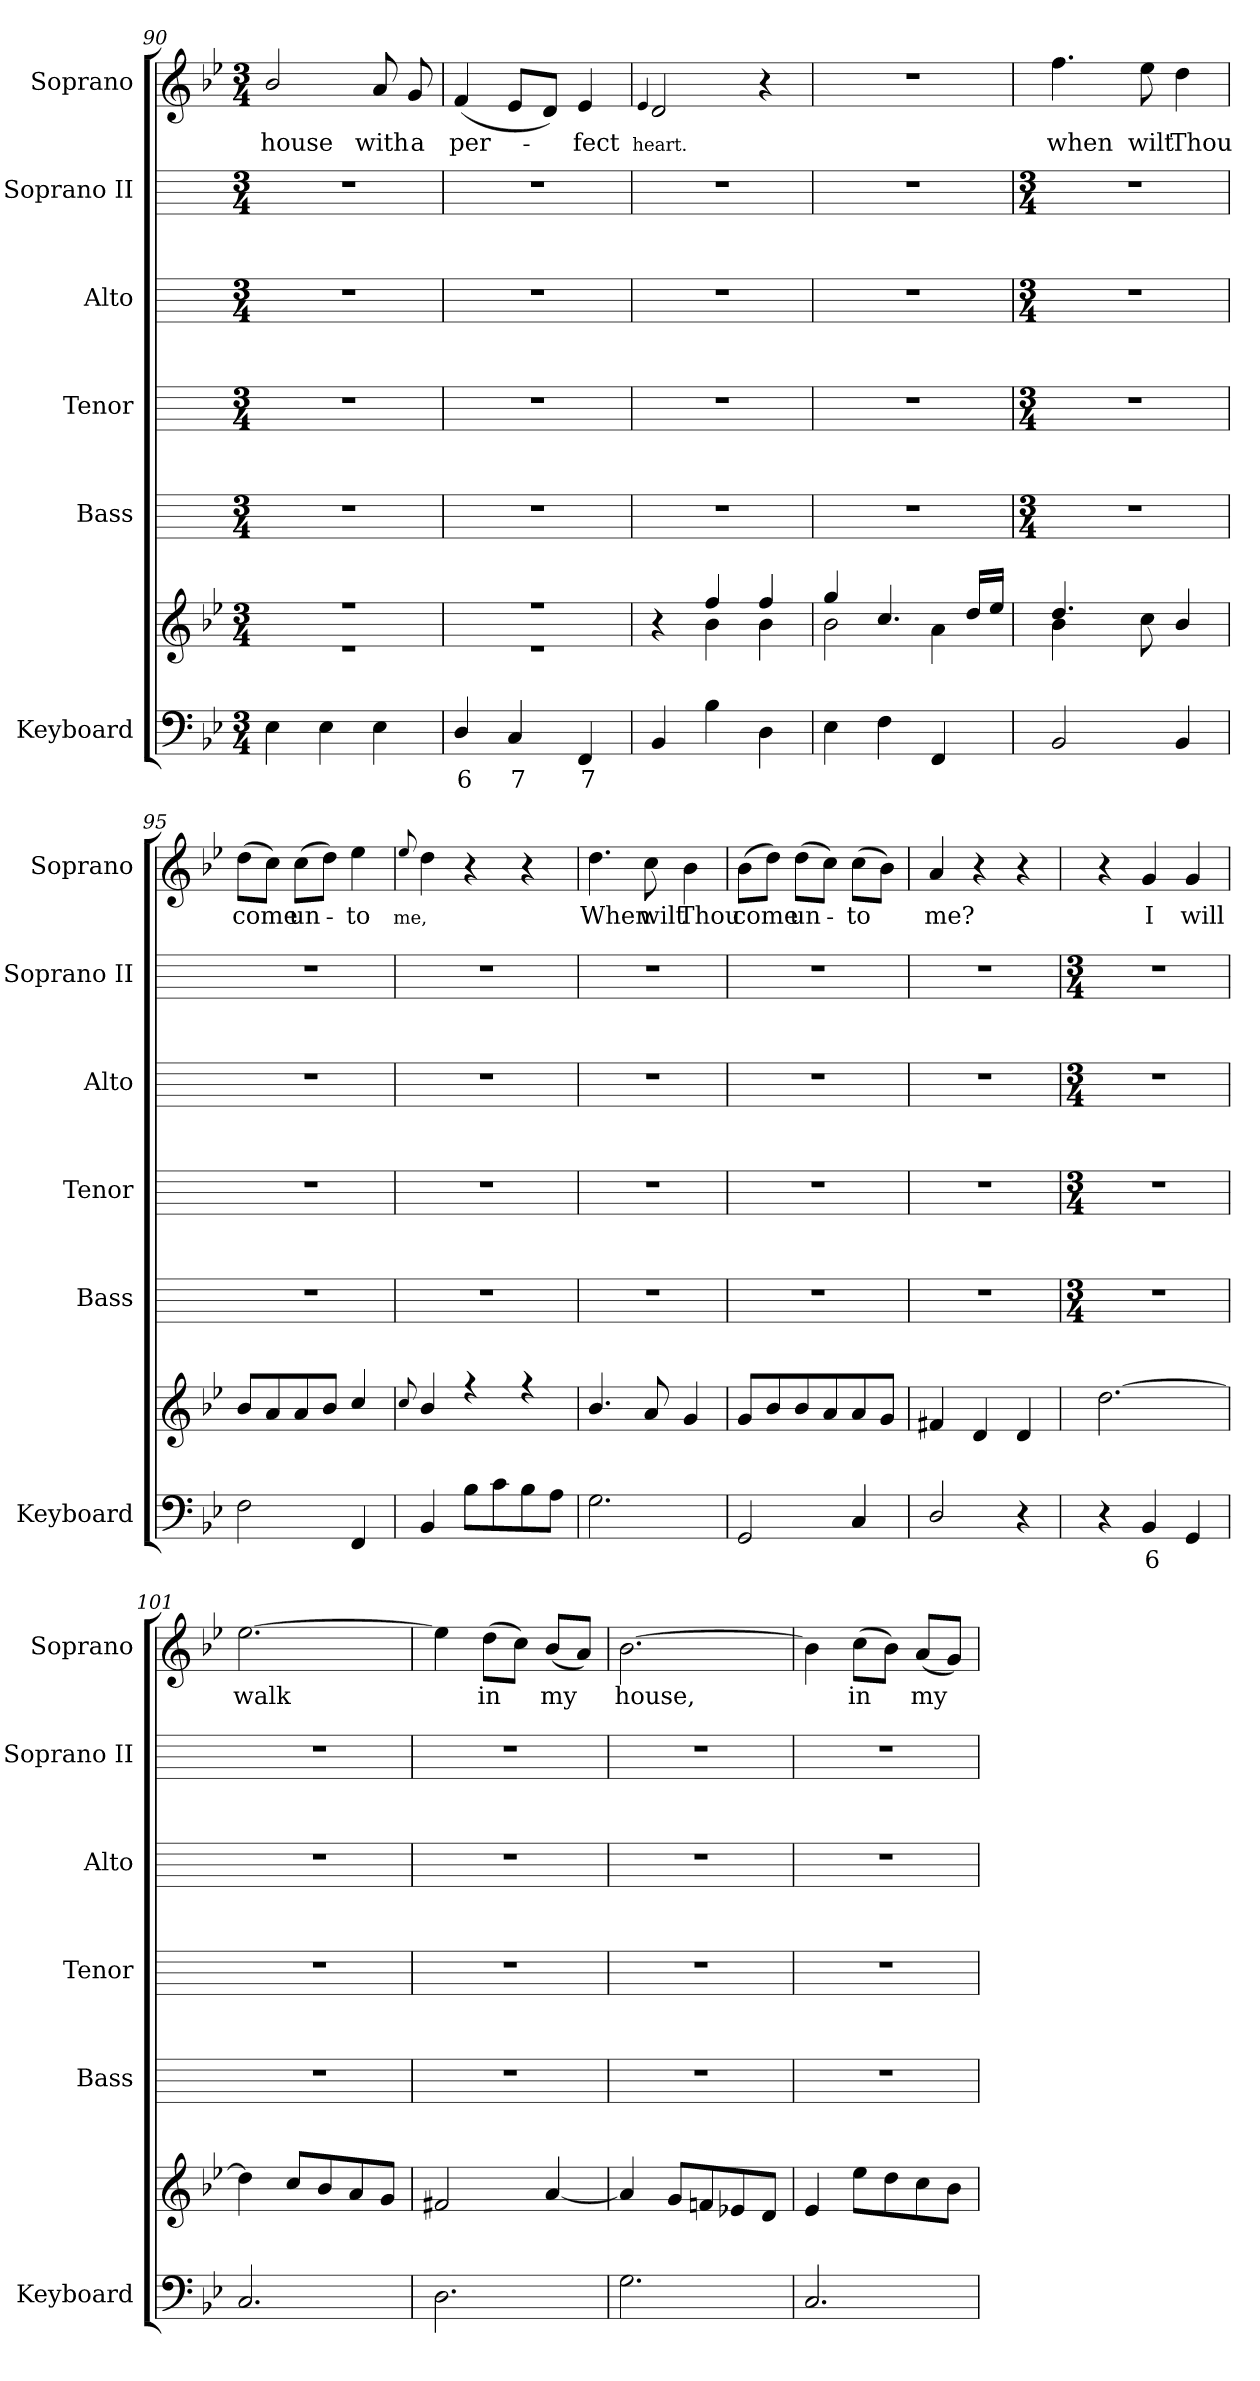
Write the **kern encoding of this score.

**kern	**text	**kern	**kern	**kern	**kern	**kern	**kern	**text
*part6	*part6	*part6	*part5	*part4	*part3	*part2	*part1	*part1
*staff7	*staff7	*staff6	*staff5	*staff4	*staff3	*staff2	*staff1	*staff1
*I"Keyboard	*	*	*I"Bass	*I"Tenor	*I"Alto	*I"Soprano II	*I"Soprano	*
*I'Keyboard	*	*	*I'Bass	*I'Tenor	*I'Alto	*I'Soprano II	*I'Soprano	*
*clefF4	*	*clefG2	*	*	*	*	*clefG2	*
*k[b-e-]	*	*k[b-e-]	*	*	*	*	*k[b-e-]	*
*B-:	*	*B-:	*	*	*	*	*B-:	*
*M3/4	*	*M3/4	*M3/4	*M3/4	*M3/4	*M3/4	*M3/4	*
=90	=90	=90	=90	=90	=90	=90	=90	=90
*	*	*^	*	*	*	*	*	*
!	!	!LO:N:vis=1	!LO:N:vis=1	!	!	!	!	!	!LO:LY:b
4E-	.	2.r	2.r	2.r	2.r	2.r	2.r	2b-/	house
4E-	.	.	.	.	.	.	.	.	.
!	!	!	!	!	!	!	!	!	!LO:LY:b
4E-	.	.	.	.	.	.	.	8a	with
!	!	!	!	!	!	!	!	!	!LO:LY:b
.	.	.	.	.	.	.	.	8g	a
=91	=91	=91	=91	=91	=91	=91	=91	=91	=91
!	!LO:LY:b	!LO:N:vis=1	!LO:N:vis=1	!	!	!	!	!	!LO:LY:b
4D/	6	2.r	2.r	2.r	2.r	2.r	2.r	(<4f	per-
!	!LO:LY:b	!	!	!	!	!	!	!	!
4C	7	.	.	.	.	.	.	8e-L	.
.	.	.	.	.	.	.	.	8dJ)	.
!	!LO:LY:b	!	!	!	!	!	!	!	!LO:LY:b
4FF	7	.	.	.	.	.	.	4e-	fect
=92	=92	=92	=92	=92	=92	=92	=92	=92	=92
!	!	!	!	!	!	!	!	!	!LO:LY:b
.	.	.	.	.	.	.	.	4qqe-	heart.
4BB-	.	4r	4ryy	2.r	2.r	2.r	2.r	2d	.
4B-	.	4ff/	4b-\	.	.	.	.	.	.
4D	.	4ff/	4b-\	.	.	.	.	4r	.
=93	=93	=93	=93	=93	=93	=93	=93	=93	=93
!	!	!	!	!	!	!	!	!LO:N:vis=1	!
4E-	.	4gg/	2b-\	2.r	2.r	2.r	2.r	2.r	.
4F	.	4.cc/	.	.	.	.	.	.	.
4FF	.	.	4a\	.	.	.	.	.	.
.	.	16dd/LL	.	.	.	.	.	.	.
.	.	16ee-/JJ	.	.	.	.	.	.	.
!!LO:LB:g=z
=94	=94	=94	=94	=94	=94	=94	=94	=94	=94
*	*	*	*	*M3/4	*M3/4	*M3/4	*M3/4	*	*
!	!	!	!	!	!	!	!	!	!LO:LY:b
2BB-	.	4.dd/	4b-\	2.r	2.r	2.r	2.r	4.ff	when
.	.	.	4ryy	.	.	.	.	.	.
!	!	!	!	!	!	!	!	!	!LO:LY:b
.	.	8cc	.	.	.	.	.	8ee-	wilt
!	!	!	!	!	!	!	!	!	!LO:LY:b
4BB-	.	4b-/	4ryy	.	.	.	.	4dd	Thou
=95	=95	=95	=95	=95	=95	=95	=95	=95	=95
!	!	!	!LO:N:vis=1	!	!	!	!	!	!LO:LY:b
2F	.	8b-L	2.ryy	2.r	2.r	2.r	2.r	(>8ddL	come
.	.	8a	.	.	.	.	.	8ccJ)	.
!	!	!	!	!	!	!	!	!	!LO:LY:b
.	.	8a	.	.	.	.	.	(>8ccL	un-
.	.	8b-J	.	.	.	.	.	8ddJ)	.
!	!	!	!	!	!	!	!	!	!LO:LY:b
4FF	.	4cc	.	.	.	.	.	4ee-	-to
=96	=96	=96	=96	=96	=96	=96	=96	=96	=96
!	!	!	!	!	!	!	!	!	!LO:LY:b
.	.	8qqcc/	.	.	.	.	.	8qqee-/L	me,
!	!	!	!LO:N:vis=1	!	!	!	!	!	!
4BB-	.	4b-/	2.ryy	2.r	2.r	2.r	2.r	4dd	.
8B-L	.	4r	.	.	.	.	.	4r	.
8c	.	.	.	.	.	.	.	.	.
8B-	.	4r	.	.	.	.	.	4r	.
8AJ	.	.	.	.	.	.	.	.	.
=97	=97	=97	=97	=97	=97	=97	=97	=97	=97
!	!	!	!LO:N:vis=1	!	!	!	!	!	!LO:LY:b
2.G	.	4.b-/	2.ryy	2.r	2.r	2.r	2.r	4.dd	When
!	!	!	!	!	!	!	!	!	!LO:LY:b
.	.	8a	.	.	.	.	.	8ccJ	wilt
!	!	!	!	!	!	!	!	!	!LO:LY:b
.	.	4g	.	.	.	.	.	4b-	Thou
=98	=98	=98	=98	=98	=98	=98	=98	=98	=98
!	!	!	!LO:N:vis=1	!	!	!	!	!	!LO:LY:b
2GG	.	8gL	2.ryy	2.r	2.r	2.r	2.r	(>8b-L	come
.	.	8b-	.	.	.	.	.	8ddJ)	.
!	!	!	!	!	!	!	!	!	!LO:LY:b
.	.	8b-	.	.	.	.	.	(>8ddL	un-
.	.	8a	.	.	.	.	.	8ccJ)	.
!	!	!	!	!	!	!	!	!	!LO:LY:b
4C	.	8a	.	.	.	.	.	(>8ccL	-to
.	.	8gJ	.	.	.	.	.	8b-J)	.
=99	=99	=99	=99	=99	=99	=99	=99	=99	=99
!	!	!	!LO:N:vis=1	!	!	!	!	!	!LO:LY:b
2D/	.	4f#X	2.ryy	2.r	2.r	2.r	2.r	4a	me?
.	.	4d	.	.	.	.	.	4r	.
4r	.	4d	.	.	.	.	.	4r	.
*	*	*v	*v	*	*	*	*	*	*
!!LO:LB:g=z
=100	=100	=100	=100	=100	=100	=100	=100	=100
*	*	*	*M3/4	*M3/4	*M3/4	*M3/4	*	*
4r	.	[2.dd	2.r	2.r	2.r	2.r	4r	.
!	!LO:LY:b	!	!	!	!	!	!	!LO:LY:b
4BB-	6	.	.	.	.	.	4g	I
!	!	!	!	!	!	!	!	!LO:LY:b
4GG	.	.	.	.	.	.	4g	will
=101	=101	=101	=101	=101	=101	=101	=101	=101
!	!	!	!	!	!	!	!	!LO:LY:b
2.C	.	4dd]	2.r	2.r	2.r	2.r	[2.ee-	walk
.	.	8ccL	.	.	.	.	.	.
.	.	8b-	.	.	.	.	.	.
.	.	8a	.	.	.	.	.	.
.	.	8gJ	.	.	.	.	.	.
=102	=102	=102	=102	=102	=102	=102	=102	=102
2.D	.	2f#X	2.r	2.r	2.r	2.r	4ee-]	.
!	!	!	!	!	!	!	!	!LO:LY:b
.	.	.	.	.	.	.	(>8ddL	in
.	.	.	.	.	.	.	8ccJ)	.
!	!	!	!	!	!	!	!	!LO:LY:b
.	.	[4a	.	.	.	.	(<8b-/L	my
.	.	.	.	.	.	.	8aJ)	.
=103	=103	=103	=103	=103	=103	=103	=103	=103
!	!	!	!	!	!	!	!	!LO:LY:b
2.G	.	4a]	2.r	2.r	2.r	2.r	[2.b-	house,
.	.	8gL	.	.	.	.	.	.
.	.	8fn	.	.	.	.	.	.
.	.	8e-X	.	.	.	.	.	.
.	.	8dJ	.	.	.	.	.	.
=104	=104	=104	=104	=104	=104	=104	=104	=104
2.C	.	4e-	2.r	2.r	2.r	2.r	4b-]	.
!	!	!	!	!	!	!	!	!LO:LY:b
.	.	8ee-\L	.	.	.	.	(>8ccL	in
.	.	8dd\	.	.	.	.	8b-J)	.
!	!	!	!	!	!	!	!	!LO:LY:b
.	.	8cc\	.	.	.	.	(<8aL	my
.	.	8b-\J	.	.	.	.	8gJ)	.
=	=	=	=	=	=	=	=	=
*-	*-	*-	*-	*-	*-	*-	*-	*-
